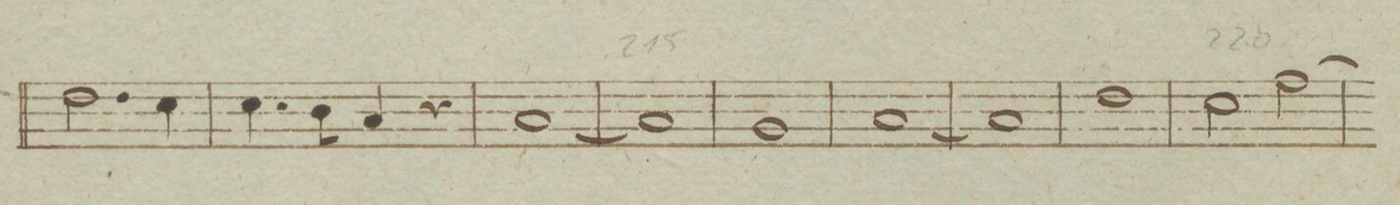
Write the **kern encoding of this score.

**kern	**dynam
*I"Clarinetto Secondo in B.	*
*clefG2	*
*k[b-e-a-]	*
*met(c)	*
*M4/4	*
2.cc\	.
4b-\	.
=209	=209
4.b-\	.
8a-\	.
4g/	.
4r	.
=210	=210
[1g	.
=211	=211
1g]	.
=212	=212
1f	.
=213	=213
[1g	.
=214	=214
1g]	.
=215	=215
1cc	.
=216	=216
2b-\	.
[2ee-\	.
=217	=217
*-	*-
